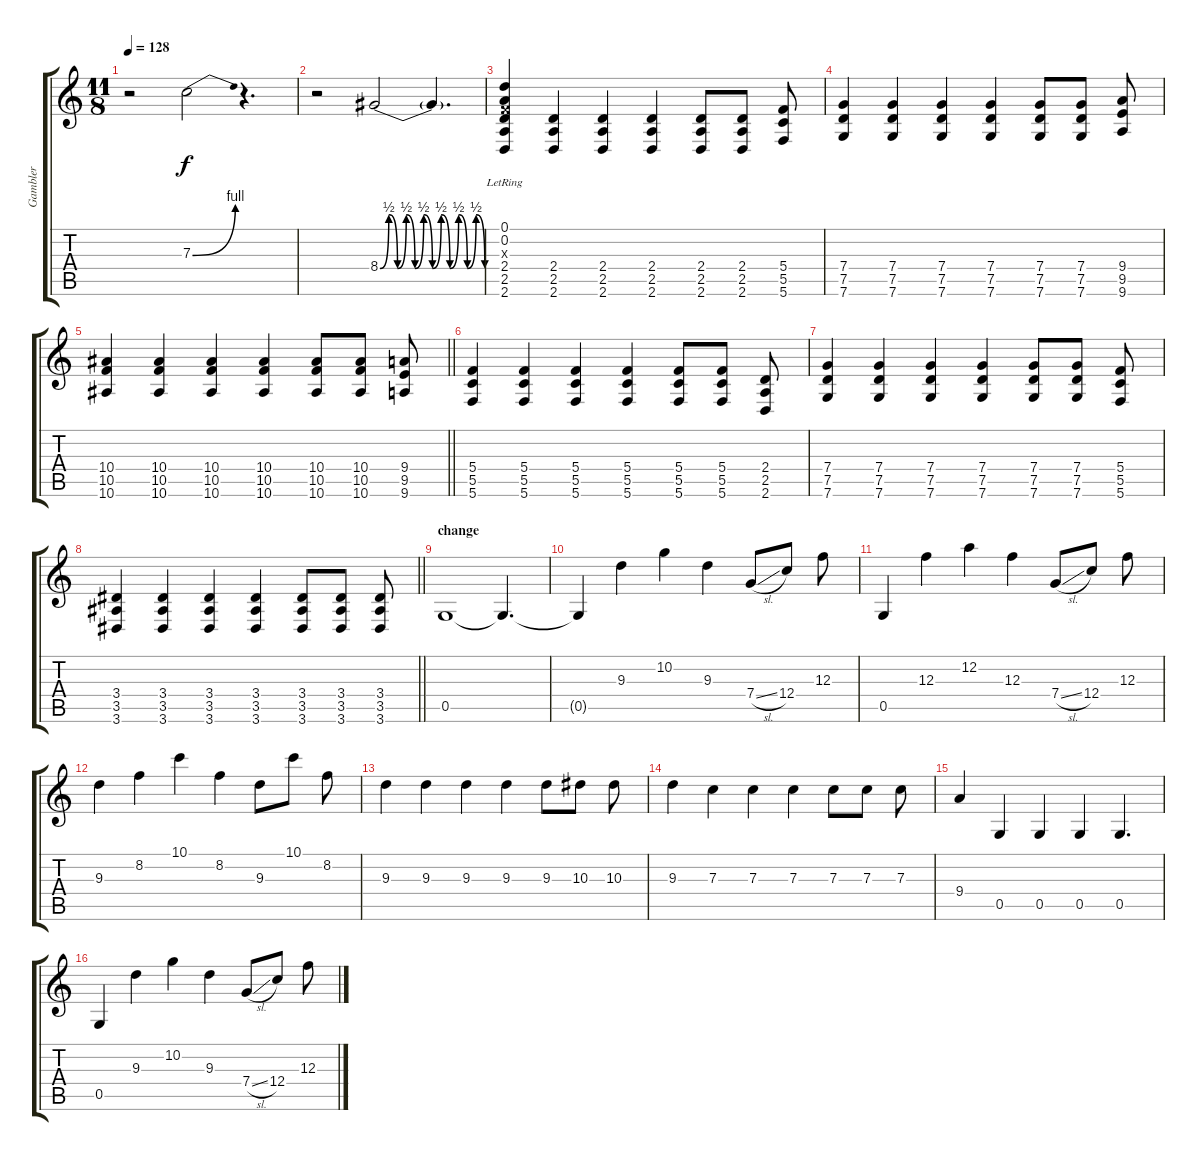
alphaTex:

\track ("Gambler" "Gambler") {instrument distortionguitar}
\staff {score tabs}
\tuning (D4 A3 F3 C3 G2 C2) {hide}
\ts (11 8)
\tempo 128
\clef g2
\ks c
r.2{dy f} 7.3{be (bend 0 0 60 4)}.2 r.4{d} |
r.2 8.4{be (custom 0 0 5 2 10 0 15 2 20 0 25 2 30 0 35 2 40 0 45 2 50 0 55 2 60 0)}.2 8.4{t}.4{d} |
(0.1{lr} 0.2{lr} 0.3{x} 2.4 2.5 2.6).4 (2.4 2.5 2.6).4 (2.4 2.5 2.6).4 (2.4 2.5 2.6).4 (2.4 2.5 2.6).8 (2.4 2.5 2.6).8 (5.4 5.5 5.6).8 |
(7.4 7.5 7.6).4 (7.4 7.5 7.6).4 (7.4 7.5 7.6).4 (7.4 7.5 7.6).4 (7.4 7.5 7.6).8 (7.4 7.5 7.6).8 (9.4 9.5 9.6).8 |
\barLineRight lightlight
(10.4 10.5 10.6).4 (10.4 10.5 10.6).4 (10.4 10.5 10.6).4 (10.4 10.5 10.6).4 (10.4 10.5 10.6).8 (10.4 10.5 10.6).8 (9.4 9.5 9.6).8 |
(5.4 5.5 5.6).4 (5.4 5.5 5.6).4 (5.4 5.5 5.6).4 (5.4 5.5 5.6).4 (5.4 5.5 5.6).8 (5.4 5.5 5.6).8 (2.4 2.5 2.6).8 |
(7.4 7.5 7.6).4 (7.4 7.5 7.6).4 (7.4 7.5 7.6).4 (7.4 7.5 7.6).4 (7.4 7.5 7.6).8 (7.4 7.5 7.6).8 (5.4 5.5 5.6).8 |
\barLineRight lightlight
(3.4 3.5 3.6).4 (3.4 3.5 3.6).4 (3.4 3.5 3.6).4 (3.4 3.5 3.6).4 (3.4 3.5 3.6).8 (3.4 3.5 3.6).8 (3.4 3.5 3.6).8 |
\section ("" "change")
0.5.1{volume 10} 0.5{t}.4{d} |
0.5{t}.4 9.3.4 10.2.4 9.3.4 7.4{sl}.8 12.4.8 12.3.8 |
0.5.4 12.3.4 12.2.4 12.3.4 7.4{sl}.8 12.4.8 12.3.8 |
9.3.4 8.2.4 10.1.4 8.2.4 9.3.8 10.1.8 8.2.8 |
9.3.4 9.3.4 9.3.4 9.3.4 9.3.8 10.3.8 10.3.8 |
9.3.4 7.3.4 7.3.4 7.3.4 7.3.8 7.3.8 7.3.8 |
9.4.4 0.5.4 0.5.4 0.5.4 0.5.4{d} |
0.5.4 9.3.4 10.2.4 9.3.4 7.4{sl}.8 12.4.8 12.3.8
